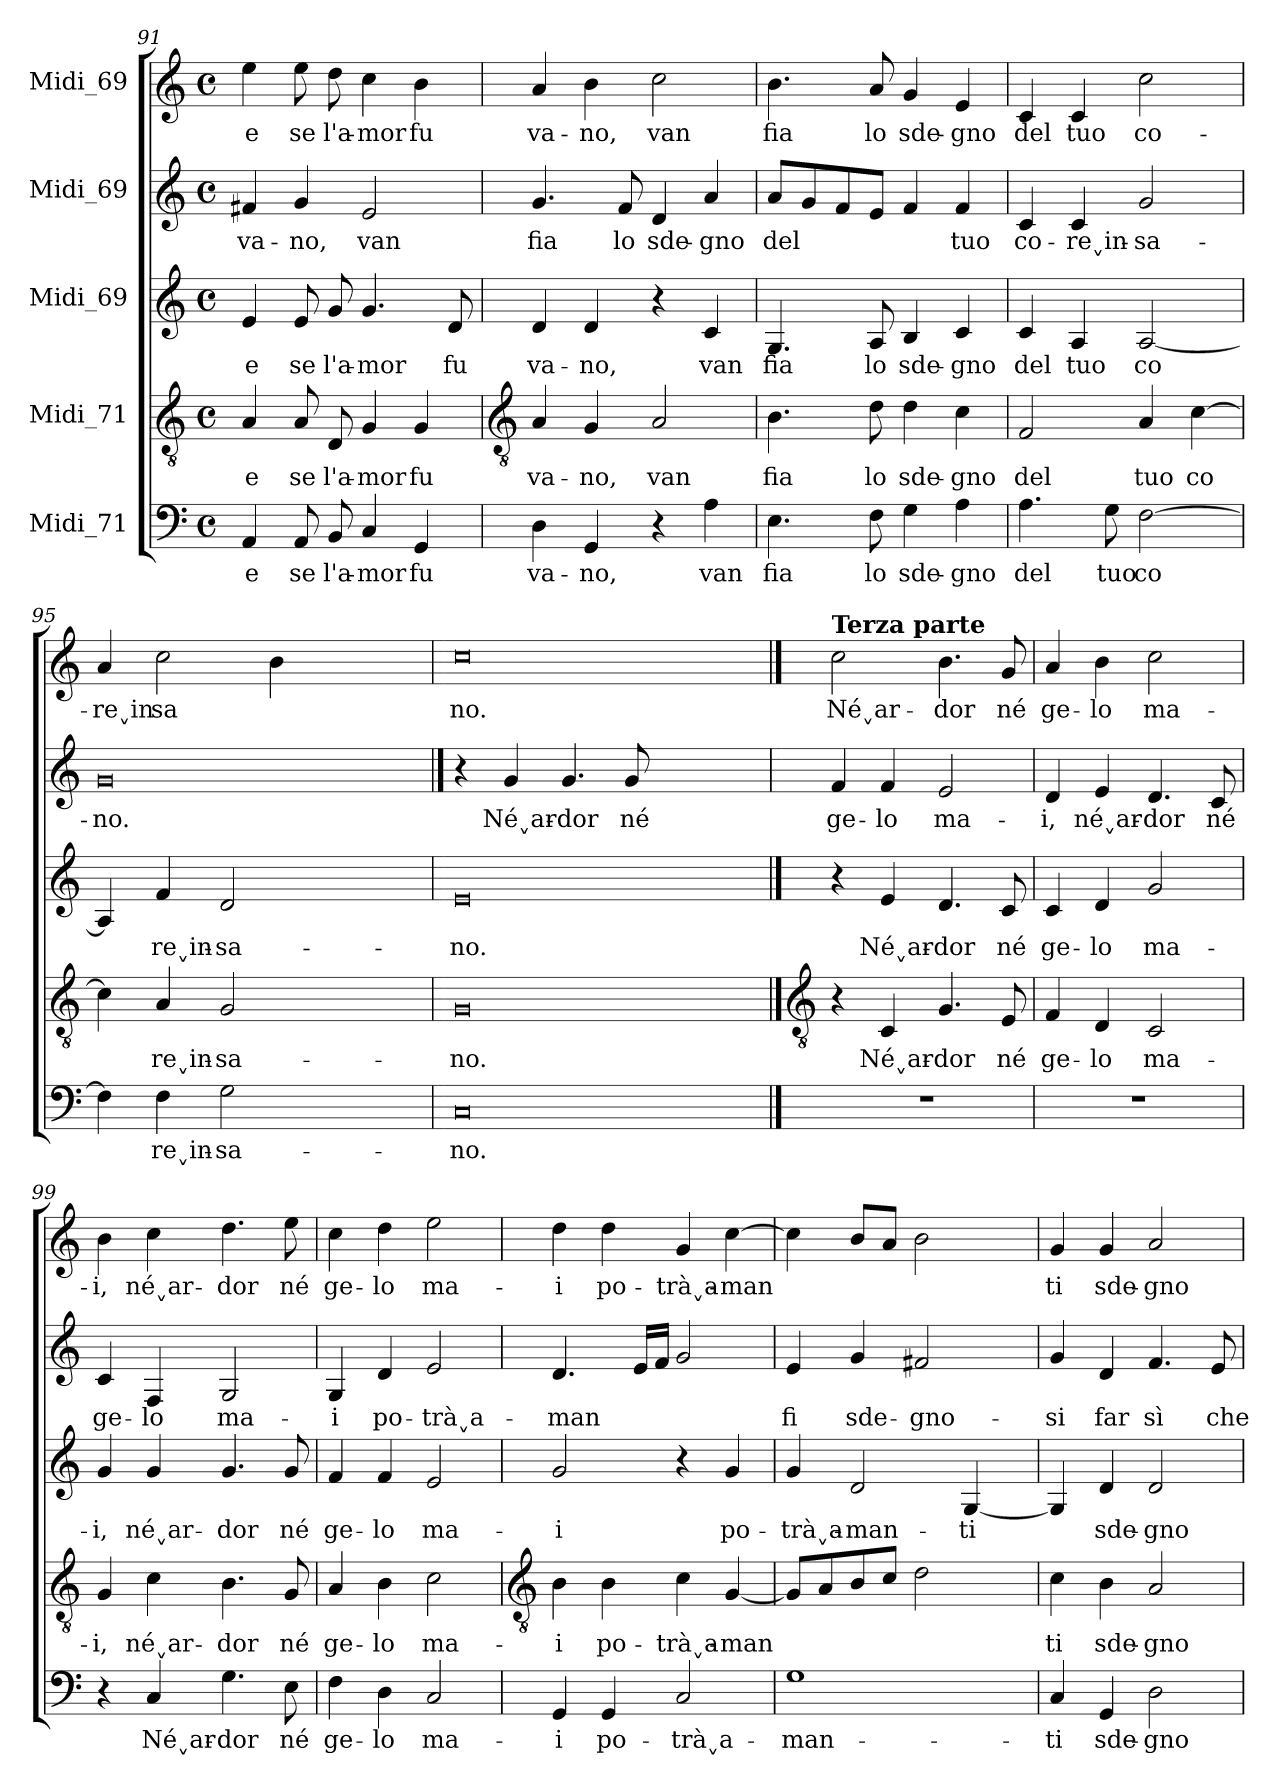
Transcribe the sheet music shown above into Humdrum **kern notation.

**kern	**text	**kern	**text	**kern	**text	**kern	**text	**kern	**text
*part5	*part5	*part4	*part4	*part3	*part3	*part2	*part2	*part1	*part1
*staff5	*staff5	*staff4	*staff4	*staff3	*staff3	*staff2	*staff2	*staff1	*staff1
*I"Midi_71	*	*I"Midi_71	*	*I"Midi_69	*	*I"Midi_69	*	*I"Midi_69	*
!!LO:LB:g=z
*clefF4	*	*clefGv2	*	*clefG2	*	*clefG2	*	*clefG2	*
*k[]	*	*k[]	*	*k[]	*	*k[]	*	*k[]	*
*C:	*	*C:	*	*C:	*	*C:	*	*C:	*
*M4/4	*	*M4/4	*	*M4/4	*	*M4/4	*	*M4/4	*
*met(c)	*	*met(c)	*	*met(c)	*	*met(c)	*	*met(c)	*
=91	=91	=91	=91	=91	=91	=91	=91	=91	=91
!	!LO:LY:b	!	!LO:LY:b	!	!LO:LY:b	!	!LO:LY:b	!	!LO:LY:b
4AA	e	4A	e	4e	e	4f#X	va-	4ee	e
!	!LO:LY:b	!	!LO:LY:b	!	!LO:LY:b	!	!LO:LY:b	!	!LO:LY:b
8AA	se	8A	se	8e	se	4g	-no,	8ee	se
!	!LO:LY:b	!	!LO:LY:b	!	!LO:LY:b	!	!	!	!LO:LY:b
8BB	l'a-	8D	l'a-	8g	l'a-	.	.	8dd	l'a-
!	!LO:LY:b	!	!LO:LY:b	!	!LO:LY:b	!	!LO:LY:b	!	!LO:LY:b
4C	-mor	4G	-mor	4.g	-mor	2e	van	4cc	-mor
!	!LO:LY:b	!	!LO:LY:b	!	!	!	!	!	!LO:LY:b
4GG	fu	4G	fu	.	.	.	.	4b	fu
!	!	!	!	!	!LO:LY:b	!	!	!	!
.	.	.	.	8d	fu	.	.	.	.
!!LO:LB:g=z
=92	=92	=92	=92	=92	=92	=92	=92	=92	=92
*	*	*clefGv2	*	*	*	*	*	*	*
!	!LO:LY:b	!	!LO:LY:b	!	!LO:LY:b	!	!LO:LY:b	!	!LO:LY:b
4D	va-	4A	va-	4d	va-	4.g	fia	4a	va-
!	!LO:LY:b	!	!LO:LY:b	!	!LO:LY:b	!	!	!	!LO:LY:b
4GG	-no,	4G	-no,	4d	-no,	.	.	4b	-no,
!	!	!	!	!	!	!	!LO:LY:b	!	!
.	.	.	.	.	.	8f	lo	.	.
!	!	!	!LO:LY:b	!	!	!	!LO:LY:b	!	!LO:LY:b
4r	.	2A	van	4r	.	4d	sde-	2cc	van
!	!LO:LY:b	!	!	!	!LO:LY:b	!	!LO:LY:b	!	!
4A	van	.	.	4c	van	4a	-gno	.	.
=93	=93	=93	=93	=93	=93	=93	=93	=93	=93
!	!LO:LY:b	!	!LO:LY:b	!	!LO:LY:b	!	!LO:LY:b	!	!LO:LY:b
4.E	fia	4.B	fia	4.G	fia	8aL	del	4.b	fia
.	.	.	.	.	.	8g	.	.	.
.	.	.	.	.	.	8f	.	.	.
!	!LO:LY:b	!	!LO:LY:b	!	!LO:LY:b	!	!	!	!LO:LY:b
8F	lo	8d	lo	8A	lo	8eJ	.	8a	lo
!	!LO:LY:b	!	!LO:LY:b	!	!LO:LY:b	!	!	!	!LO:LY:b
4G	sde-	4d	sde-	4B	sde-	4f	.	4g	sde-
!	!LO:LY:b	!	!LO:LY:b	!	!LO:LY:b	!	!LO:LY:b	!	!LO:LY:b
4A	-gno	4c	-gno	4c	-gno	4f	tuo	4e	-gno
=94	=94	=94	=94	=94	=94	=94	=94	=94	=94
!	!LO:LY:b	!	!LO:LY:b	!	!LO:LY:b	!	!LO:LY:b	!	!LO:LY:b
4.A	del	2F	del	4c	del	4c	co-	4c	del
!	!	!	!	!	!LO:LY:b	!	!LO:LY:b	!	!LO:LY:b
.	.	.	.	4A	tuo	4c	-reˬin-	4c	tuo
!	!LO:LY:b	!	!	!	!	!	!	!	!
8G	tuo	.	.	.	.	.	.	.	.
!	!LO:LY:b	!	!LO:LY:b	!	!LO:LY:b	!	!LO:LY:b	!	!LO:LY:b
[2F	co	4A	tuo	[2A	co	2g	-sa-	2cc	co-
!	!	!	!LO:LY:b	!	!	!	!	!	!
.	.	[4c	co	.	.	.	.	.	.
=95	=95	=95	=95	=95	=95	=95	=95	=95	=95
!	!	!	!	!	!	!	!LO:LY:b	!	!LO:LY:b
4F]	.	4c]	.	4A]	.	0g	-no.	4a	-reˬin
!	!LO:LY:b	!	!LO:LY:b	!	!LO:LY:b	!	!	!	!LO:LY:b
4F	reˬin-	4A	reˬin-	4f	reˬin-	.	.	2cc	sa
!	!LO:LY:b	!	!LO:LY:b	!	!LO:LY:b	!	!	!	!
2G	-sa-	2G	-sa-	2d	-sa-	.	.	.	.
.	.	.	.	.	.	.	.	4b	.
1ryy	.	1ryy	.	1ryy	.	.	.	1ryy	.
!!LO:LB:g=z
=96	=96	=96	=96	=96	=96	==96	=96	=96	=96
!	!LO:LY:b	!	!LO:LY:b	!	!LO:LY:b	!	!	!	!LO:LY:b
0C	-no.	0G	-no.	0e	-no.	4r	.	0cc	no.
!	!	!	!	!	!	!	!LO:LY:b	!	!
.	.	.	.	.	.	4g	Néˬar-	.	.
!	!	!	!	!	!	!	!LO:LY:b	!	!
.	.	.	.	.	.	4.g	-dor	.	.
!	!	!	!	!	!	!	!LO:LY:b	!	!
.	.	.	.	.	.	8g	né	.	.
.	.	.	.	.	.	1ryy	.	.	.
!!LO:LB:g=z
==97	==97	==97	==97	==97	==97	=97	==97	==97	==97
*	*	*clefGv2	*	*	*	*	*	*	*
!	!	!	!	!	!	!	!	!LO:TX:a:B:t=Terza parte	!
!	!	!	!	!	!	!	!LO:LY:b	!	!LO:LY:b
1r	.	4r	.	4r	.	4f	ge-	2cc	Néˬar-
!	!	!	!LO:LY:b	!	!LO:LY:b	!	!LO:LY:b	!	!
.	.	4C	Néˬar-	4e	Néˬar-	4f	-lo	.	.
!	!	!	!LO:LY:b	!	!LO:LY:b	!	!LO:LY:b	!	!LO:LY:b
.	.	4.G	-dor	4.d	-dor	2e	ma-	4.b	-dor
!	!	!	!LO:LY:b	!	!LO:LY:b	!	!	!	!LO:LY:b
.	.	8E	né	8c	né	.	.	8g	né
=98	=98	=98	=98	=98	=98	=98	=98	=98	=98
!	!	!	!LO:LY:b	!	!LO:LY:b	!	!LO:LY:b	!	!LO:LY:b
1r	.	4F	ge-	4c	ge-	4d	-i,	4a	ge-
!	!	!	!LO:LY:b	!	!LO:LY:b	!	!LO:LY:b	!	!LO:LY:b
.	.	4D	-lo	4d	-lo	4e	néˬar-	4b	-lo
!	!	!	!LO:LY:b	!	!LO:LY:b	!	!LO:LY:b	!	!LO:LY:b
.	.	2C	ma-	2g	ma-	4.d	-dor	2cc	ma-
!	!	!	!	!	!	!	!LO:LY:b	!	!
.	.	.	.	.	.	8c	né	.	.
=99	=99	=99	=99	=99	=99	=99	=99	=99	=99
!	!	!	!LO:LY:b	!	!LO:LY:b	!	!LO:LY:b	!	!LO:LY:b
4r	.	4G	-i,	4g	-i,	4c	ge-	4b	-i,
!	!LO:LY:b	!	!LO:LY:b	!	!LO:LY:b	!	!LO:LY:b	!	!LO:LY:b
4C	Néˬar-	4c	néˬar-	4g	néˬar-	4F	-lo	4cc	néˬar-
!	!LO:LY:b	!	!LO:LY:b	!	!LO:LY:b	!	!LO:LY:b	!	!LO:LY:b
4.G	-dor	4.B	-dor	4.g	-dor	2G	ma-	4.dd	-dor
!	!LO:LY:b	!	!LO:LY:b	!	!LO:LY:b	!	!	!	!LO:LY:b
8E	né	8G	né	8g	né	.	.	8ee	né
!!LO:LB:g=z
=100	=100	=100	=100	=100	=100	=100	=100	=100	=100
!	!LO:LY:b	!	!LO:LY:b	!	!LO:LY:b	!	!LO:LY:b	!	!LO:LY:b
4F	ge-	4A	ge-	4f	ge-	4G	-i	4cc	ge-
!	!LO:LY:b	!	!LO:LY:b	!	!LO:LY:b	!	!LO:LY:b	!	!LO:LY:b
4D	-lo	4B	-lo	4f	-lo	4d	po-	4dd	-lo
!	!LO:LY:b	!	!LO:LY:b	!	!LO:LY:b	!	!LO:LY:b	!	!LO:LY:b
2C	ma-	2c	ma-	2e	ma-	2e	-tràˬa-	2ee	ma-
!!LO:LB:g=z
=101	=101	=101	=101	=101	=101	=101	=101	=101	=101
*	*	*clefGv2	*	*	*	*	*	*	*
!	!LO:LY:b	!	!LO:LY:b	!	!LO:LY:b	!	!LO:LY:b	!	!LO:LY:b
4GG	-i	4B	-i	2g	-i	4.d	-man	4dd	-i
!	!LO:LY:b	!	!LO:LY:b	!	!	!	!	!	!LO:LY:b
4GG	po-	4B	po-	.	.	.	.	4dd	po-
.	.	.	.	.	.	16eLL	.	.	.
.	.	.	.	.	.	16fJJ	.	.	.
!	!LO:LY:b	!	!LO:LY:b	!	!	!	!	!	!LO:LY:b
2C	-tràˬa-	4c	-tràˬa-	4r	.	2g	.	4g	-tràˬa-
!	!	!	!LO:LY:b	!	!LO:LY:b	!	!	!	!LO:LY:b
.	.	[4G	-man	4g	po-	.	.	[4cc	-man
=102	=102	=102	=102	=102	=102	=102	=102	=102	=102
!	!LO:LY:b	!	!	!	!LO:LY:b	!	!LO:LY:b	!	!
1G	-man-	8GL]	.	4g	-tràˬa-	4e	fi	4cc]	.
.	.	8A	.	.	.	.	.	.	.
!	!	!	!	!	!LO:LY:b	!	!LO:LY:b	!	!
.	.	8B	.	2d	-man-	4g	sde-	8bL	.
.	.	8cJ	.	.	.	.	.	8aJ	.
!	!	!	!	!	!	!	!LO:LY:b	!	!
.	.	2d	.	.	.	2f#X	-gno-	2b	.
!	!	!	!	!	!LO:LY:b	!	!	!	!
.	.	.	.	[4G	-ti	.	.	.	.
=103	=103	=103	=103	=103	=103	=103	=103	=103	=103
!	!LO:LY:b	!	!LO:LY:b	!	!	!	!LO:LY:b	!	!LO:LY:b
4C	-ti	4c	ti	4G]	.	4g	-si	4g	ti
!	!LO:LY:b	!	!LO:LY:b	!	!LO:LY:b	!	!LO:LY:b	!	!LO:LY:b
4GG	sde-	4B	sde-	4d	sde-	4d	far	4g	sde-
!	!LO:LY:b	!	!LO:LY:b	!	!LO:LY:b	!	!LO:LY:b	!	!LO:LY:b
2D	-gno-	2A	-gno	2d	-gno-	4.f	sì	2a	-gno-
!	!	!	!	!	!	!	!LO:LY:b	!	!
.	.	.	.	.	.	8e	che	.	.
=	=	=	=	=	=	=	=	=	=
*-	*-	*-	*-	*-	*-	*-	*-	*-	*-
